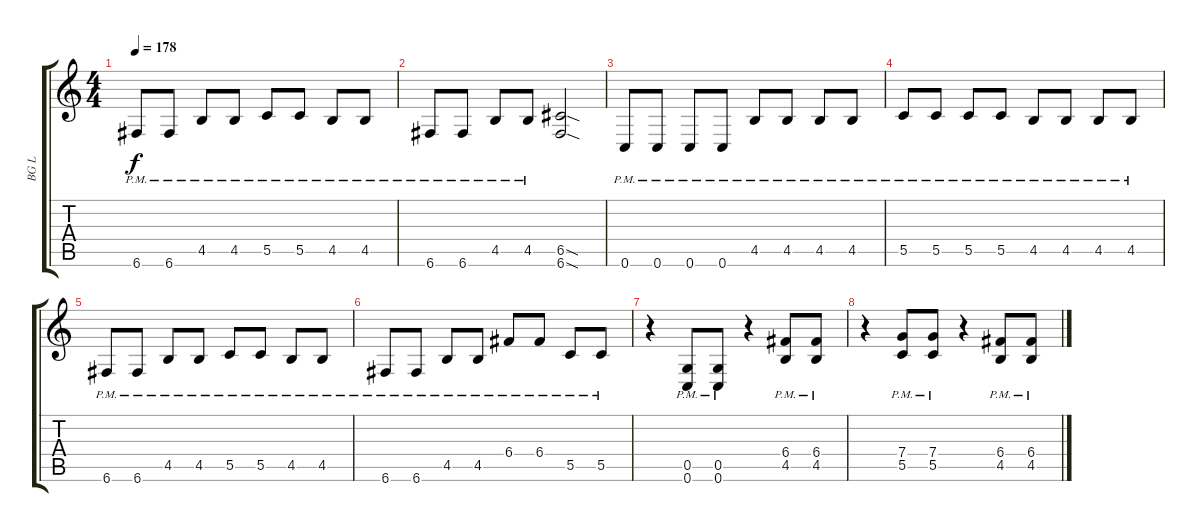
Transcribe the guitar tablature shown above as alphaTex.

\track ("BG L" "BG L") {instrument distortionguitar}
\staff {score tabs}
\tuning (D4 A3 F3 C3 G2 C2) {hide}
\ts (4 4)
\tempo 178
\clef g2
\ks c
6.6{pm}.8{dy f} 6.6{pm}.8 4.5{pm}.8 4.5{pm}.8 5.5{pm}.8 5.5{pm}.8 4.5{pm}.8 4.5{pm}.8 |
6.6{pm}.8 6.6{pm}.8 4.5{pm}.8 4.5{pm}.8 (6.5{sod} 6.6{sod}).2 |
0.6{pm}.8 0.6{pm}.8 0.6{pm}.8 0.6{pm}.8 4.5{pm}.8 4.5{pm}.8 4.5{pm}.8 4.5{pm}.8 |
5.5{pm}.8 5.5{pm}.8 5.5{pm}.8 5.5{pm}.8 4.5{pm}.8 4.5{pm}.8 4.5{pm}.8 4.5{pm}.8 |
6.6{pm}.8 6.6{pm}.8 4.5{pm}.8 4.5{pm}.8 5.5{pm}.8 5.5{pm}.8 4.5{pm}.8 4.5{pm}.8 |
6.6{pm}.8 6.6{pm}.8 4.5{pm}.8 4.5{pm}.8 6.4{pm}.8 6.4{pm}.8 5.5{pm}.8 5.5{pm}.8 |
r.4 (0.5{pm} 0.6{pm}).8 (0.5{pm} 0.6{pm}).8 r.4 (6.4{pm} 4.5{pm}).8 (6.4{pm} 4.5{pm}).8 |
r.4 (7.4{pm} 5.5{pm}).8 (7.4{pm} 5.5{pm}).8 r.4 (6.4{pm} 4.5{pm}).8 (6.4{pm} 4.5{pm}).8
